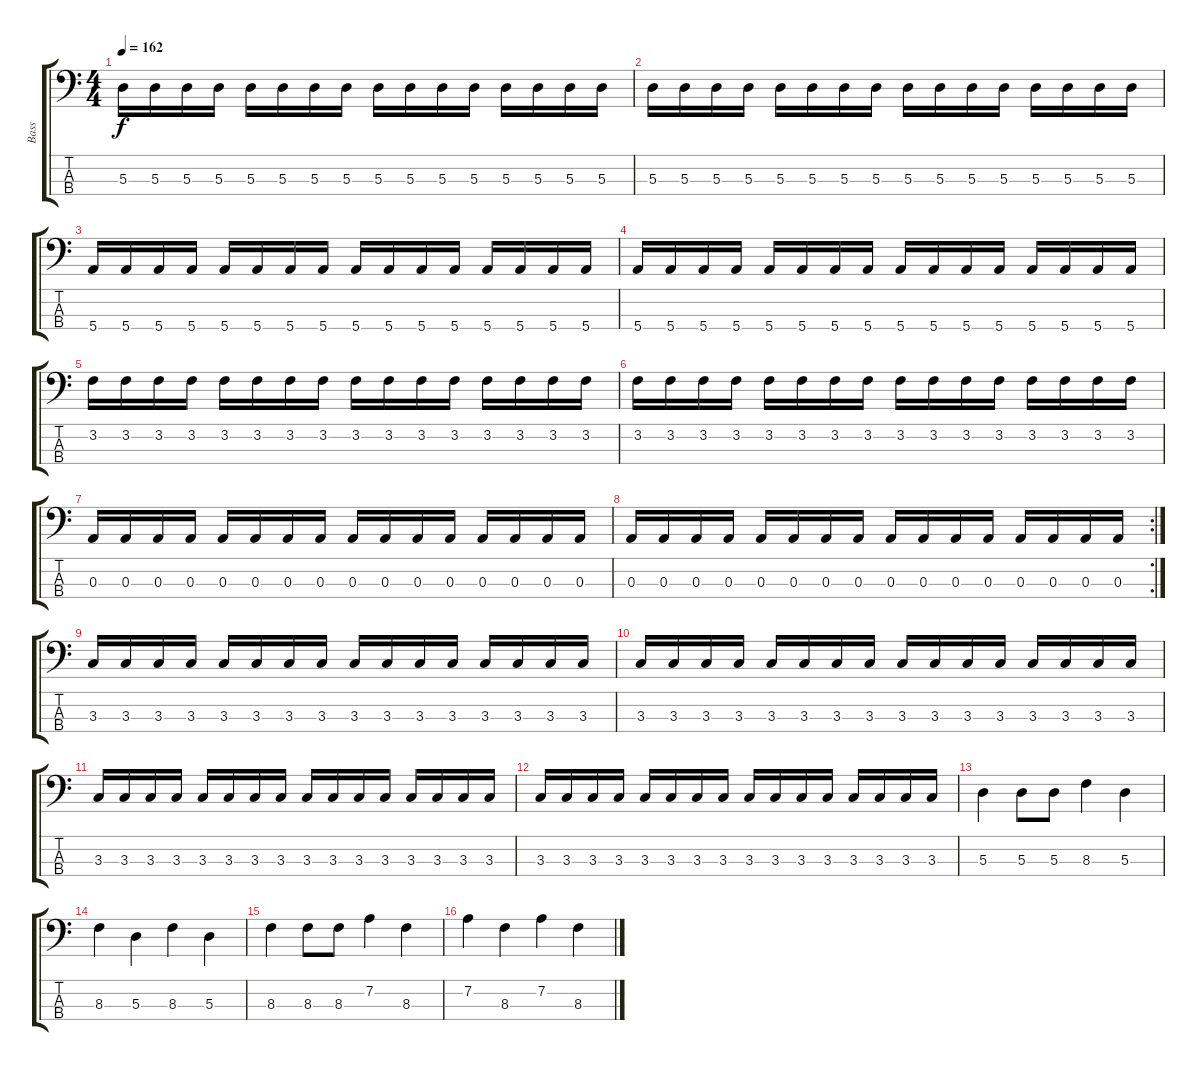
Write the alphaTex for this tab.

\track ("Bass" "Bass") {instrument electricbassfinger}
\staff {score tabs}
\tuning (G2 D2 A1 E1) {hide}
\ts (4 4)
\tempo 162
\clef f4
\ks c
5.3.16{dy f instrument electricbassfinger} 5.3.16 5.3.16 5.3.16 5.3.16 5.3.16 5.3.16 5.3.16 5.3.16 5.3.16 5.3.16 5.3.16 5.3.16 5.3.16 5.3.16 5.3.16 |
5.3.16 5.3.16 5.3.16 5.3.16 5.3.16 5.3.16 5.3.16 5.3.16 5.3.16 5.3.16 5.3.16 5.3.16 5.3.16 5.3.16 5.3.16 5.3.16 |
5.4.16 5.4.16 5.4.16 5.4.16 5.4.16 5.4.16 5.4.16 5.4.16 5.4.16 5.4.16 5.4.16 5.4.16 5.4.16 5.4.16 5.4.16 5.4.16 |
5.4.16 5.4.16 5.4.16 5.4.16 5.4.16 5.4.16 5.4.16 5.4.16 5.4.16 5.4.16 5.4.16 5.4.16 5.4.16 5.4.16 5.4.16 5.4.16 |
3.2.16 3.2.16 3.2.16 3.2.16 3.2.16 3.2.16 3.2.16 3.2.16 3.2.16 3.2.16 3.2.16 3.2.16 3.2.16 3.2.16 3.2.16 3.2.16 |
3.2.16 3.2.16 3.2.16 3.2.16 3.2.16 3.2.16 3.2.16 3.2.16 3.2.16 3.2.16 3.2.16 3.2.16 3.2.16 3.2.16 3.2.16 3.2.16 |
0.3.16 0.3.16 0.3.16 0.3.16 0.3.16 0.3.16 0.3.16 0.3.16 0.3.16 0.3.16 0.3.16 0.3.16 0.3.16 0.3.16 0.3.16 0.3.16 |
\rc 2
0.3.16 0.3.16 0.3.16 0.3.16 0.3.16 0.3.16 0.3.16 0.3.16 0.3.16 0.3.16 0.3.16 0.3.16 0.3.16 0.3.16 0.3.16 0.3.16 |
3.3.16 3.3.16 3.3.16 3.3.16 3.3.16 3.3.16 3.3.16 3.3.16 3.3.16 3.3.16 3.3.16 3.3.16 3.3.16 3.3.16 3.3.16 3.3.16 |
3.3.16 3.3.16 3.3.16 3.3.16 3.3.16 3.3.16 3.3.16 3.3.16 3.3.16 3.3.16 3.3.16 3.3.16 3.3.16 3.3.16 3.3.16 3.3.16 |
3.3.16 3.3.16 3.3.16 3.3.16 3.3.16 3.3.16 3.3.16 3.3.16 3.3.16 3.3.16 3.3.16 3.3.16 3.3.16 3.3.16 3.3.16 3.3.16 |
3.3.16 3.3.16 3.3.16 3.3.16 3.3.16 3.3.16 3.3.16 3.3.16 3.3.16 3.3.16 3.3.16 3.3.16 3.3.16 3.3.16 3.3.16 3.3.16 |
5.3.4 5.3.8 5.3.8 8.3.4 5.3.4 |
8.3.4 5.3.4 8.3.4 5.3.4 |
8.3.4 8.3.8 8.3.8 7.2.4 8.3.4 |
7.2.4 8.3.4 7.2.4 8.3.4
